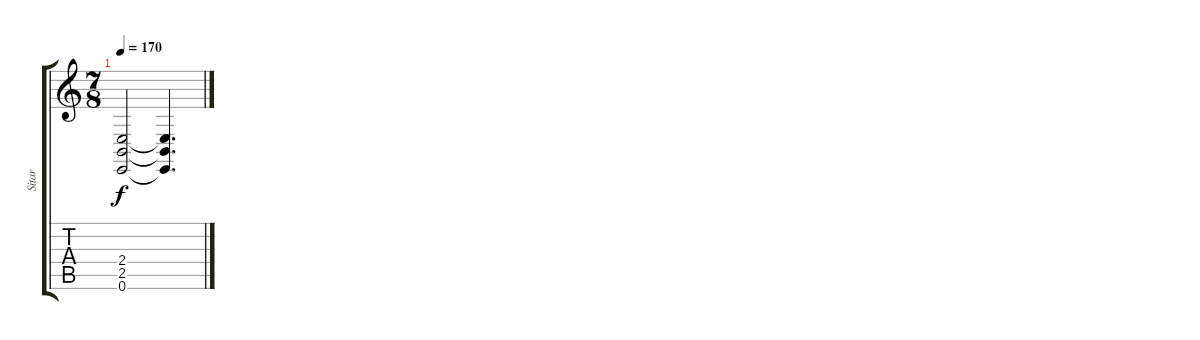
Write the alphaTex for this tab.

\track ("Sitar" "Sitar") {instrument sitar}
\staff {score tabs}
\tuning (E4 B3 G3 D3 A2 E2) {hide}
\ts (7 8)
\tempo 170
\clef g2
\ks c
(2.4{t} 2.5{t} 0.6{t}).2{dy f} (2.4{t} 2.5{t} 0.6{t}).4{d}
